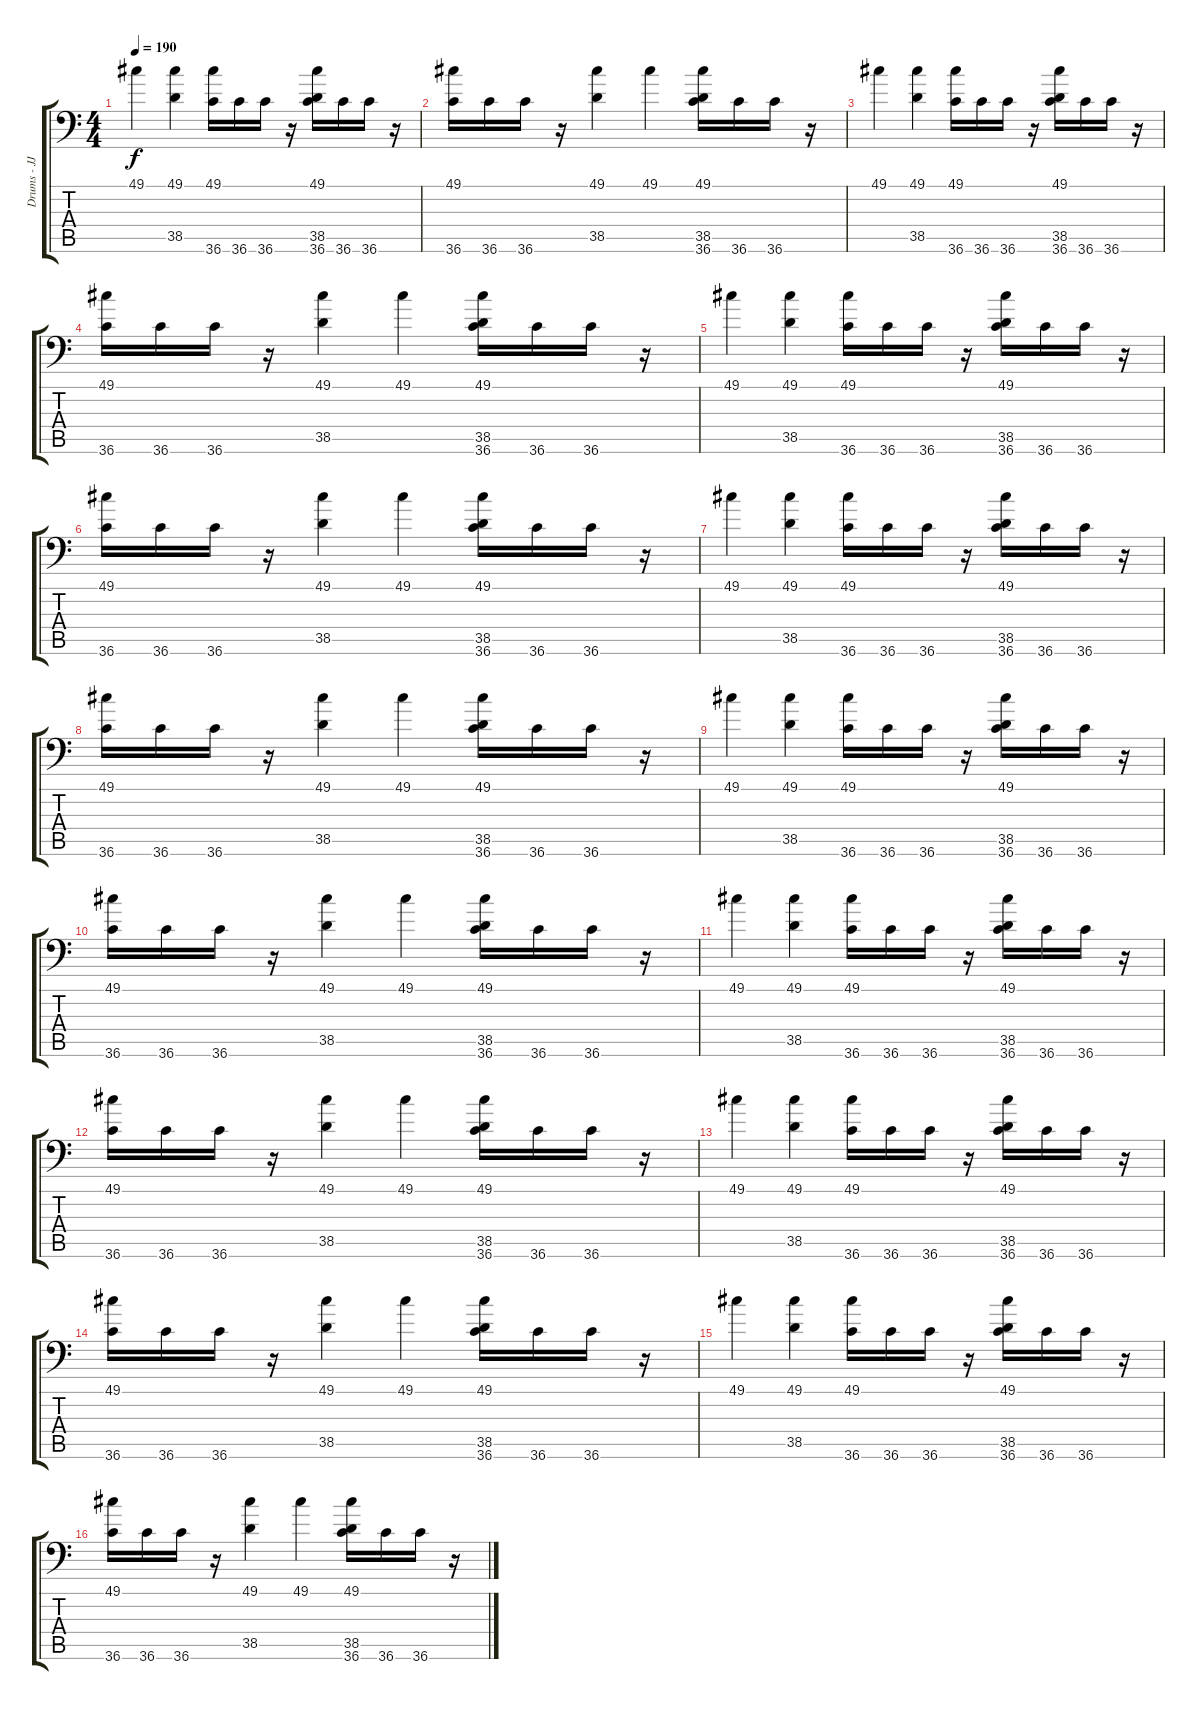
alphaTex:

\track ("Drums - JJ" "Drums - JJ") {instrument acousticgrandpiano}
\staff {score tabs}
\tuning (C-1 C-1 C-1 C-1 C-1 C-1) {hide}
\ts (4 4)
\tempo 190
\clef f4
\ks c
49.1.4{dy f} (49.1 38.5).4 (49.1 36.6).16 36.6.16 36.6.16 r.16 (49.1 38.5 36.6).16 36.6.16 36.6.16 r.16 |
(49.1 36.6).16 36.6.16 36.6.16 r.16 (49.1 38.5).4 49.1.4 (49.1 38.5 36.6).16 36.6.16 36.6.16 r.16 |
49.1.4 (49.1 38.5).4 (49.1 36.6).16 36.6.16 36.6.16 r.16 (49.1 38.5 36.6).16 36.6.16 36.6.16 r.16 |
(49.1 36.6).16 36.6.16 36.6.16 r.16 (49.1 38.5).4 49.1.4 (49.1 38.5 36.6).16 36.6.16 36.6.16 r.16 |
49.1.4 (49.1 38.5).4 (49.1 36.6).16 36.6.16 36.6.16 r.16 (49.1 38.5 36.6).16 36.6.16 36.6.16 r.16 |
(49.1 36.6).16 36.6.16 36.6.16 r.16 (49.1 38.5).4 49.1.4 (49.1 38.5 36.6).16 36.6.16 36.6.16 r.16 |
49.1.4 (49.1 38.5).4 (49.1 36.6).16 36.6.16 36.6.16 r.16 (49.1 38.5 36.6).16 36.6.16 36.6.16 r.16 |
(49.1 36.6).16 36.6.16 36.6.16 r.16 (49.1 38.5).4 49.1.4 (49.1 38.5 36.6).16 36.6.16 36.6.16 r.16 |
49.1.4 (49.1 38.5).4 (49.1 36.6).16 36.6.16 36.6.16 r.16 (49.1 38.5 36.6).16 36.6.16 36.6.16 r.16 |
(49.1 36.6).16 36.6.16 36.6.16 r.16 (49.1 38.5).4 49.1.4 (49.1 38.5 36.6).16 36.6.16 36.6.16 r.16 |
49.1.4 (49.1 38.5).4 (49.1 36.6).16 36.6.16 36.6.16 r.16 (49.1 38.5 36.6).16 36.6.16 36.6.16 r.16 |
(49.1 36.6).16 36.6.16 36.6.16 r.16 (49.1 38.5).4 49.1.4 (49.1 38.5 36.6).16 36.6.16 36.6.16 r.16 |
49.1.4 (49.1 38.5).4 (49.1 36.6).16 36.6.16 36.6.16 r.16 (49.1 38.5 36.6).16 36.6.16 36.6.16 r.16 |
(49.1 36.6).16 36.6.16 36.6.16 r.16 (49.1 38.5).4 49.1.4 (49.1 38.5 36.6).16 36.6.16 36.6.16 r.16 |
49.1.4 (49.1 38.5).4 (49.1 36.6).16 36.6.16 36.6.16 r.16 (49.1 38.5 36.6).16 36.6.16 36.6.16 r.16 |
(49.1 36.6).16 36.6.16 36.6.16 r.16 (49.1 38.5).4 49.1.4 (49.1 38.5 36.6).16 36.6.16 36.6.16 r.16
